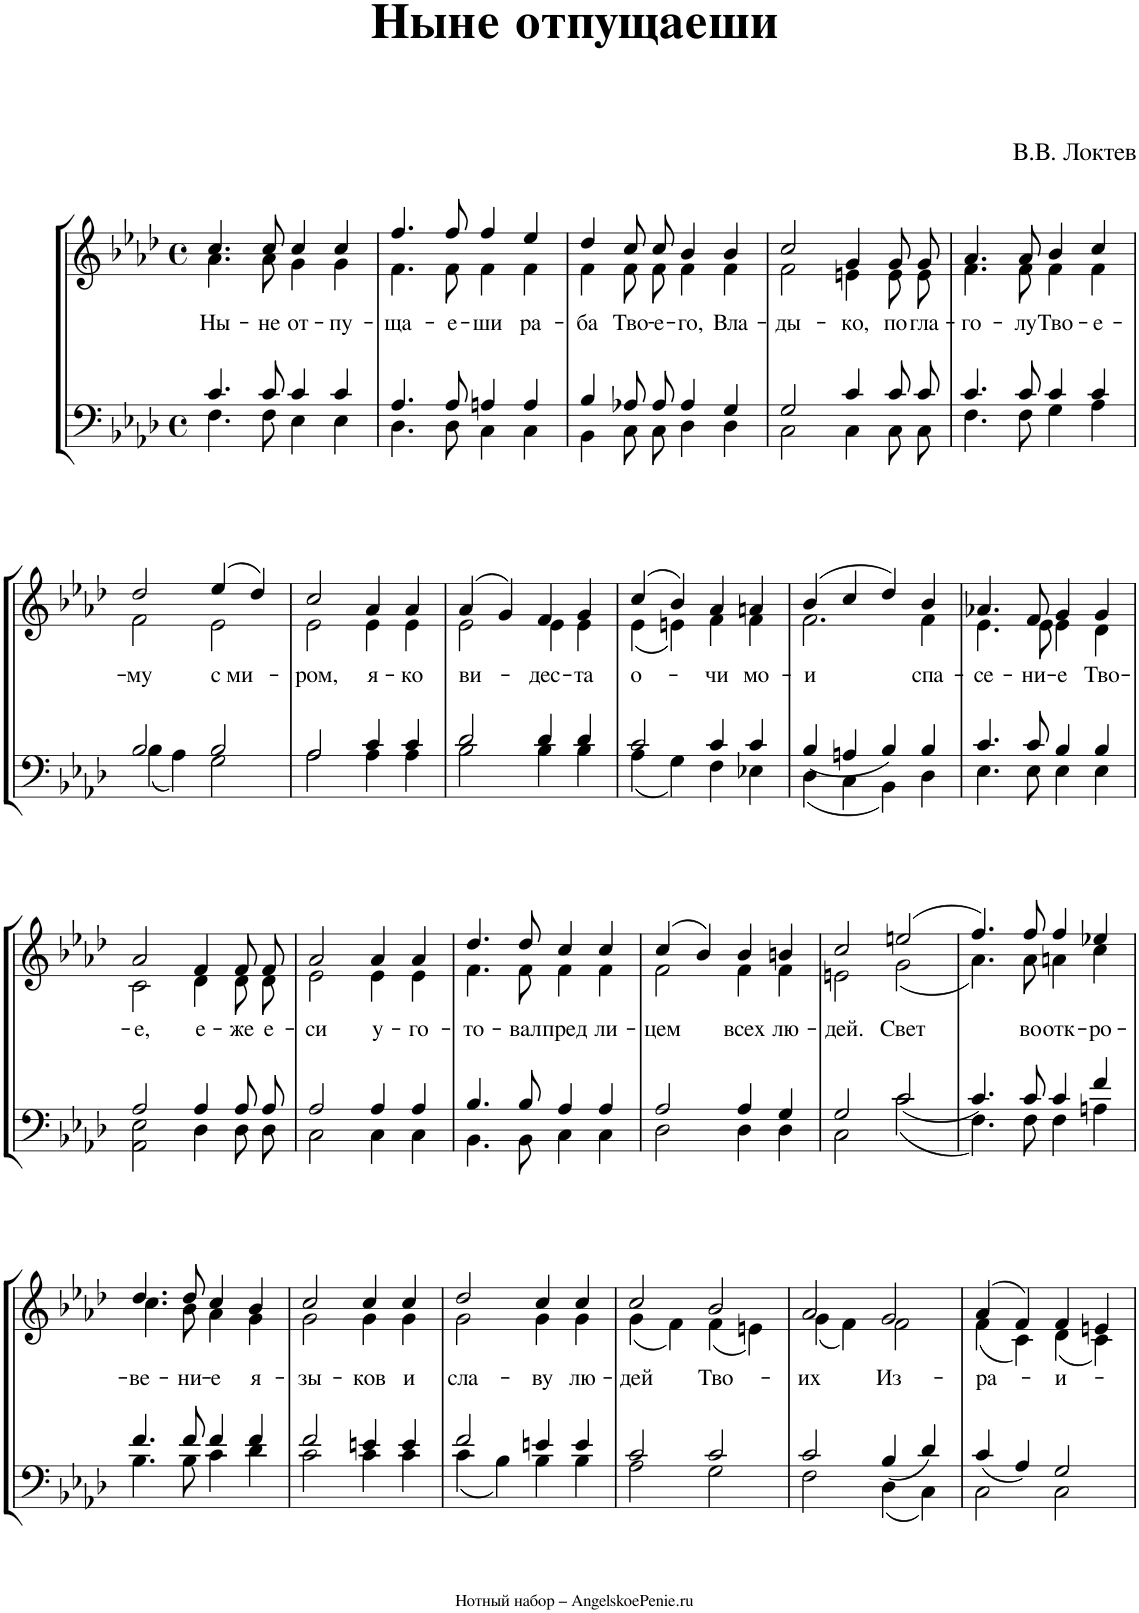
**kern	**kern	**text
*part1	*part1	*part1
*staff2	*staff1	*staff1
*I"Piano	*	*
*I'Pno.	*	*
*clefF4	*clefG2	*
*k[b-e-a-d-]	*k[b-e-a-d-]	*
*M4/4	*M4/4	*
*met(c)	*met(c)	*
=1	=1	=1
*^	*	*
*	*^	*	*
!	!	!	!	!LO:LY:b
*	*	*	*^	*
1ryy	4.c/	4.F\	4.cc/	4.a-\	Ны-
!	!	!	!	!	!LO:LY:b
.	8c/	8F\	8cc/	8a-\	-не
!	!	!	!	!	!LO:LY:b
.	4c/	4E-\	4cc/	4g\	от-
!	!	!	!	!	!LO:LY:b
.	4c/	4E-\	4cc/	4g\	-пу-
=2	=2	=2	=2	=2	=2
!	!	!	!	!	!LO:LY:b
1ryy	4.A-/	4.D-\	4.ff/	4.f\	-ща-
!	!	!	!	!	!LO:LY:b
.	8A-/	8D-\	8ff/	8f\	-е-
!	!	!	!	!	!LO:LY:b
.	4An/	4C\	4ff/	4f\	-ши
!	!	!	!	!	!LO:LY:b
.	4A/	4C\	4ee-/	4f\	ра-
=3	=3	=3	=3	=3	=3
!	!	!	!	!	!LO:LY:b
1ryy	4B-/	4BB-\	4dd-/	4f\	-ба
!	!	!	!	!	!LO:LY:b
.	8A-X/L	8C\L	8cc/L	8f\L	Тво-
!	!	!	!	!	!LO:LY:b
.	8A-/J	8C\J	8cc/J	8f\J	-е-
!	!	!	!	!	!LO:LY:b
.	4A-/	4D-\	4b-/	4f\	-го,
!	!	!	!	!	!LO:LY:b
.	4G/	4D-\	4b-/	4f\	Вла-
=4	=4	=4	=4	=4	=4
!	!	!	!	!	!LO:LY:b
1ryy	2G/	2C\	2cc/	2f\	-ды-
!	!	!	!	!	!LO:LY:b
.	4c/	4C\	4g/	4en\	-ко,
!	!	!	!	!	!LO:LY:b
.	8c/L	8C\L	8g/L	8e\L	по
!	!	!	!	!	!LO:LY:b
.	8c/J	8C\J	8g/J	8e\J	гла-
=5	=5	=5	=5	=5	=5
!	!	!	!	!	!LO:LY:b
1ryy	4.c/	4.F\	4.a-/	4.f\	-го-
!	!	!	!	!	!LO:LY:b
.	8c/	8F\	8a-/	8f\	-лу
!	!	!	!	!	!LO:LY:b
.	4c/	4G\	4b-/	4f\	Тво-
!	!	!	!	!	!LO:LY:b
.	4c/	4A-\	4cc/	4f\	-е-
!!LO:LB:g=z	!!
=6	=6	=6	=6	=6	=6
!	!	!	!	!	!LO:LY:b
1ryy	2B-/	4B-\	2dd-/	2f\	-му
.	.	4A-\	.	.	.
!	!	!	!	!	!LO:LY:b
.	2B-/	2G\	(4ee-/	2e-\	с ми-
.	.	.	4dd-/)	.	.
=7	=7	=7	=7	=7	=7
!	!	!	!	!	!LO:LY:b
1ryy	2A-/	2A-\	2cc/	2e-\	-ром,
!	!	!	!	!	!LO:LY:b
.	4c/	4A-\	4a-/	4e-\	я-
!	!	!	!	!	!LO:LY:b
.	4c/	4A-\	4a-/	4e-\	-ко
=8	=8	=8	=8	=8	=8
!	!	!	!	!	!LO:LY:b
1ryy	2d-/	2B-\	(4a-/	2e-\	ви-
.	.	.	4g/)	.	.
!	!	!	!	!	!LO:LY:b
.	4d-/	4B-\	4f/	4e-\	-дес-
!	!	!	!	!	!LO:LY:b
.	4d-/	4B-\	4g/	4e-\	-та
=9	=9	=9	=9	=9	=9
!	!	!	!	!	!LO:LY:b
1ryy	2c/	4A-\	(4cc/	(4e-\	о-
.	.	4G\	4b-/)	4en\)	.
!	!	!	!	!	!LO:LY:b
.	4c/	4F\	4a-/	4f\	-чи
!	!	!	!	!	!LO:LY:b
.	4c/	4E-X\	4an/	4f\	мо-
=10	=10	=10	=10	=10	=10
!	!	!	!	!	!LO:LY:b
1ryy	4B-/	4D-\	(4b-/	2.f\	-и
.	4An/	4C\	4cc/	.	.
.	4B-/	4BB-\	4dd-/)	.	.
!	!	!	!	!	!LO:LY:b
.	4B-/	4D-\	4b-/	4f\	спа-
=11	=11	=11	=11	=11	=11
!	!	!	!	!	!LO:LY:b
1ryy	4.c/	4.E-\	4.a-X/	4.e-\	-се-
!	!	!	!	!	!LO:LY:b
.	8c/	8E-\	8f/	8e-\	-ни-
!	!	!	!	!	!LO:LY:b
.	4B-/	4E-\	4g/	4e-\	-е
!	!	!	!	!	!LO:LY:b
.	4B-/	4E-\	4g/	4d-\	Тво-
!!LO:LB:g=z	!!
=12	=12	=12	=12	=12	=12
!	!	!	!	!	!LO:LY:b
1ryy	2A-/	2AA-\ 2E-\	2a-/	2c\	-е,
!	!	!	!	!	!LO:LY:b
.	4A-/	4D-\	4f/	4d-\	е-
!	!	!	!	!	!LO:LY:b
.	8A-/L	8D-\L	8f/L	8d-\L	-же
!	!	!	!	!	!LO:LY:b
.	8A-/J	8D-\J	8f/J	8d-\J	е-
=13	=13	=13	=13	=13	=13
!	!	!	!	!	!LO:LY:b
1ryy	2A-/	2C\	2a-/	2e-\	-си
!	!	!	!	!	!LO:LY:b
.	4A-/	4C\	4a-/	4e-\	у-
!	!	!	!	!	!LO:LY:b
.	4A-/	4C\	4a-/	4e-\	-го-
=14	=14	=14	=14	=14	=14
!	!	!	!	!	!LO:LY:b
1ryy	4.B-/	4.BB-\	4.dd-/	4.f\	-то-
!	!	!	!	!	!LO:LY:b
.	8B-/	8BB-\	8dd-/	8f\	-вал
!	!	!	!	!	!LO:LY:b
.	4A-/	4C\	4cc/	4f\	пред
!	!	!	!	!	!LO:LY:b
.	4A-/	4C\	4cc/	4f\	ли-
=15	=15	=15	=15	=15	=15
!	!	!	!	!	!LO:LY:b
1ryy	2A-/	2D-\	(4cc/	2f\	-цем
.	.	.	4b-/)	.	.
!	!	!	!	!	!LO:LY:b
.	4A-/	4D-\	4b-/	4f\	всех
!	!	!	!	!	!LO:LY:b
.	4G/	4D-\	4bn/	4f\	лю-
=16	=16	=16	=16	=16	=16
!	!	!	!	!	!LO:LY:b
1ryy	2G/	2C\	2cc/	2en\	-дей.
!	!	!	!	!	!LO:LY:b
.	2c/	2c\	(2een/	(2g\	Свет
=17	=17	=17	=17	=17	=17
1ryy	4.c/	4.F\	4.ff/)	4.a-\)	.
!	!	!	!	!	!LO:LY:b
.	8c/	8F\	8ff/	8a-\	во
!	!	!	!	!	!LO:LY:b
.	4c/	4F\	4ff/	4an\	отк-
!	!	!	!	!	!LO:LY:b
.	4f/	4An\	4ee-X/	4cc\	-ро-
!!LO:LB:g=z	!!
=18	=18	=18	=18	=18	=18
!	!	!	!	!	!LO:LY:b
1ryy	4.f/	4.B-\	4.dd-/	4.cc\	-ве-
!	!	!	!	!	!LO:LY:b
.	8f/	8B-\	8dd-/	8b-\	-ни-
!	!	!	!	!	!LO:LY:b
.	4f/	4c\	4cc/	4a-\	-е
!	!	!	!	!	!LO:LY:b
.	4f/	4d-\	4b-/	4g\	я-
=19	=19	=19	=19	=19	=19
!	!	!	!	!	!LO:LY:b
1ryy	2f/	2c\	2cc/	2g\	-зы-
!	!	!	!	!	!LO:LY:b
.	4en/	4c\	4cc/	4g\	-ков
!	!	!	!	!	!LO:LY:b
.	4e/	4c\	4cc/	4g\	и
=20	=20	=20	=20	=20	=20
!	!	!	!	!	!LO:LY:b
1ryy	2f/	4c\	2dd-/	2g\	сла-
.	.	4B-\	.	.	.
!	!	!	!	!	!LO:LY:b
.	4en/	4B-\	4cc/	4g\	-ву
!	!	!	!	!	!LO:LY:b
.	4e/	4B-\	4cc/	4g\	лю-
=21	=21	=21	=21	=21	=21
!	!	!	!	!	!LO:LY:b
1ryy	2c/	2A-\	2cc/	(4g\	-дей
.	.	.	.	4f\)	.
!	!	!	!	!	!LO:LY:b
.	2c/	2G\	2b-/	(4f\	Тво-
.	.	.	.	4en\)	.
=22	=22	=22	=22	=22	=22
!	!	!	!	!	!LO:LY:b
1ryy	2c/	2F\	2a-/	(4g\	-их
.	.	.	.	4f\)	.
!	!	!	!	!	!LO:LY:b
.	4B-/	4D-\	2g/	2f\	Из-
.	4d-/	4C\	.	.	.
=23	=23	=23	=23	=23	=23
!	!	!	!	!	!LO:LY:b
1ryy	4c/	2C\	(4a-/	(4f\	-ра-
.	4A-/	.	4f/)	4c\)	.
!	!	!	!	!	!LO:LY:b
.	2G/	2C\	4f/	(4d-\	-и-
.	.	.	4en/	4c\)	.
*v	*v	*v	*	*	*
*	*v	*v	*
=	=	=
*-	*-	*-
